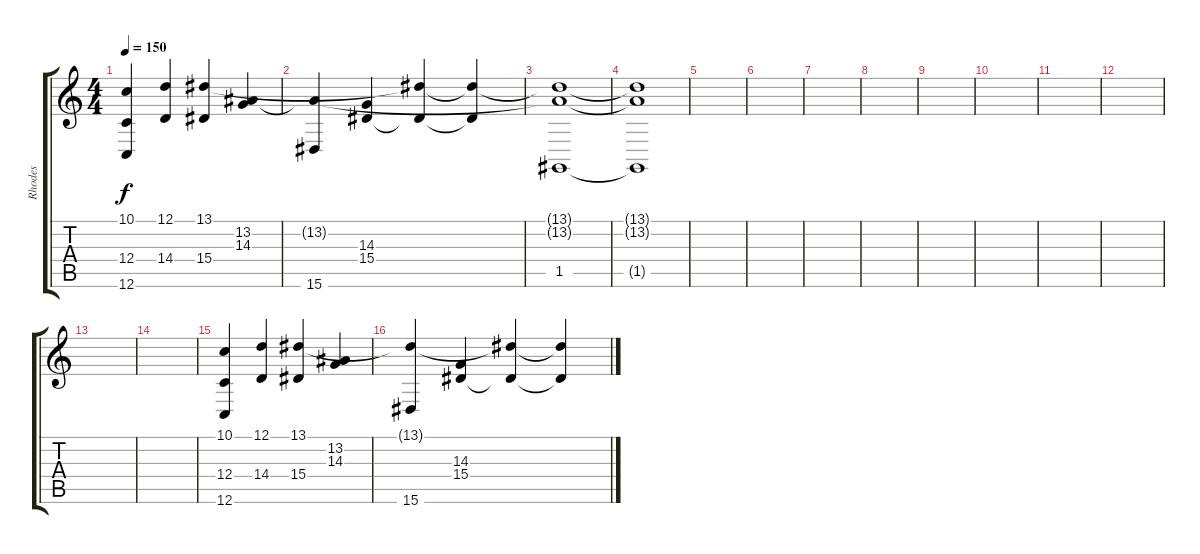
\track ("Rhodes" "Rhodes") {instrument electricpiano1}
\staff {score tabs}
\tuning (D4 A3 F3 C3 G2 C2) {hide}
\ts (4 4)
\tempo 150
\clef g2
\ks c
(10.1 12.4 12.6).4{dy f} (12.1 14.4).4 (13.1 15.4).4 (13.2 14.3).4 |
(13.2{t} 15.6).4 (14.3 15.4).4 (13.1{t} 15.4{t}).4 (13.1{t} 15.4{t}).4 |
(13.1{t} 13.2{t} 1.5).1 |
(13.1{t} 13.2{t} 1.5{t}).1 |
|
|
|
|
|
|
|
|
|
|
(10.1 12.4 12.6).4 (12.1 14.4).4 (13.1 15.4).4 (13.2 14.3).4 |
(13.1{t} 15.6).4 (14.3 15.4).4 (13.1{t} 15.4{t}).4 (13.1{t} 15.4{t}).4
